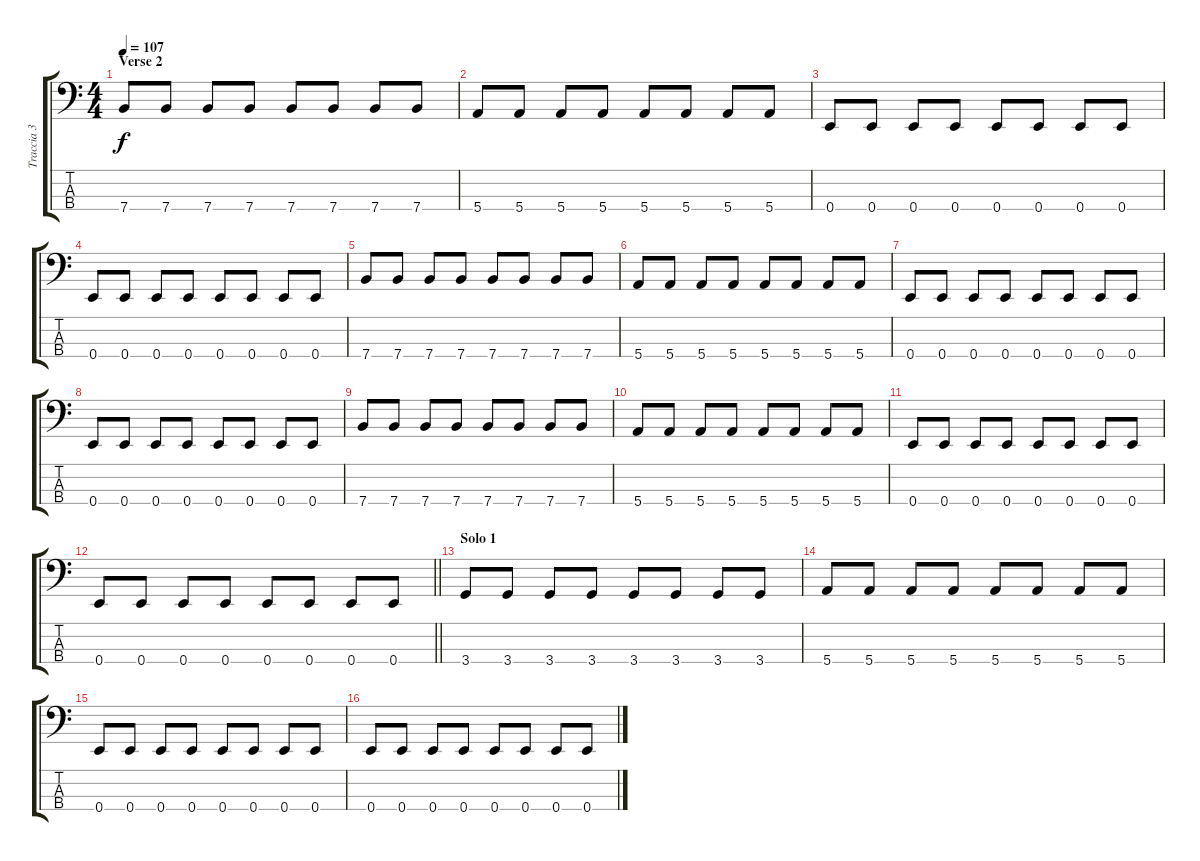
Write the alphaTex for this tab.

\track ("Traccia 3" "Traccia 3") {instrument electricbassfinger}
\staff {score tabs}
\tuning (G2 D2 A1 E1) {hide}
\ts (4 4)
\section ("" "Verse 2")
\tempo 107
\clef f4
\ks c
7.4.8{dy f} 7.4.8 7.4.8 7.4.8 7.4.8 7.4.8 7.4.8 7.4.8 |
5.4.8 5.4.8 5.4.8 5.4.8 5.4.8 5.4.8 5.4.8 5.4.8 |
0.4.8 0.4.8 0.4.8 0.4.8 0.4.8 0.4.8 0.4.8 0.4.8 |
0.4.8 0.4.8 0.4.8 0.4.8 0.4.8 0.4.8 0.4.8 0.4.8 |
7.4.8 7.4.8 7.4.8 7.4.8 7.4.8 7.4.8 7.4.8 7.4.8 |
5.4.8 5.4.8 5.4.8 5.4.8 5.4.8 5.4.8 5.4.8 5.4.8 |
0.4.8 0.4.8 0.4.8 0.4.8 0.4.8 0.4.8 0.4.8 0.4.8 |
0.4.8 0.4.8 0.4.8 0.4.8 0.4.8 0.4.8 0.4.8 0.4.8 |
7.4.8 7.4.8 7.4.8 7.4.8 7.4.8 7.4.8 7.4.8 7.4.8 |
5.4.8 5.4.8 5.4.8 5.4.8 5.4.8 5.4.8 5.4.8 5.4.8 |
0.4.8 0.4.8 0.4.8 0.4.8 0.4.8 0.4.8 0.4.8 0.4.8 |
\barLineRight lightlight
0.4.8 0.4.8 0.4.8 0.4.8 0.4.8 0.4.8 0.4.8 0.4.8 |
\section ("" "Solo 1")
3.4.8 3.4.8 3.4.8 3.4.8 3.4.8 3.4.8 3.4.8 3.4.8 |
5.4.8 5.4.8 5.4.8 5.4.8 5.4.8 5.4.8 5.4.8 5.4.8 |
0.4.8 0.4.8 0.4.8 0.4.8 0.4.8 0.4.8 0.4.8 0.4.8 |
0.4.8 0.4.8 0.4.8 0.4.8 0.4.8 0.4.8 0.4.8 0.4.8
